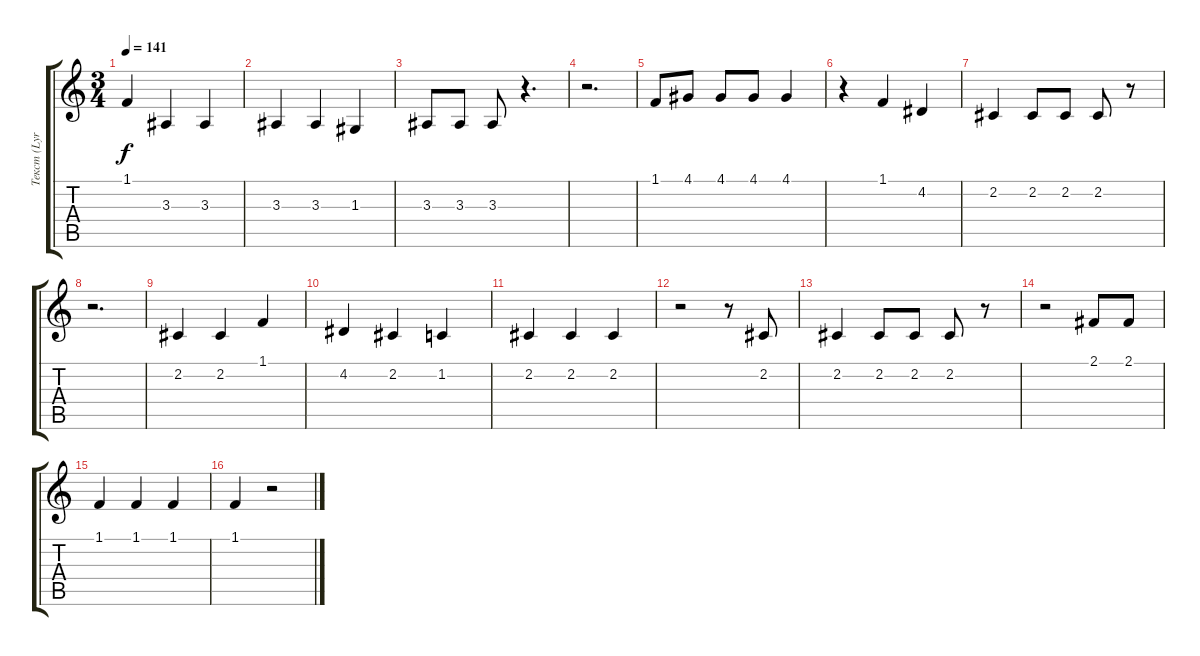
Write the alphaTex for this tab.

\track ("Текст (Lyrics)" "Текст (Lyr") {instrument tenorsax}
\staff {score tabs}
\tuning (E4 B3 G3 D3 A2 E2) {hide}
\ts (3 4)
\tempo 141
\clef g2
\ks c
1.1.4{dy f} 3.3.4 3.3.4 |
3.3.4 3.3.4 1.3.4 |
3.3.8 3.3.8 3.3.8 r.4{d} |
r.2{d} |
1.1.8 4.1.8 4.1.8 4.1.8 4.1.4 |
r.4 1.1.4 4.2.4 |
2.2.4 2.2.8 2.2.8 2.2.8 r.8 |
r.2{d} |
2.2.4 2.2.4 1.1.4 |
4.2.4 2.2.4 1.2.4 |
2.2.4 2.2.4 2.2.4 |
r.2 r.8 2.2.8 |
2.2.4 2.2.8 2.2.8 2.2.8 r.8 |
r.2 2.1.8 2.1.8 |
1.1.4 1.1.4 1.1.4 |
1.1.4 r.2
